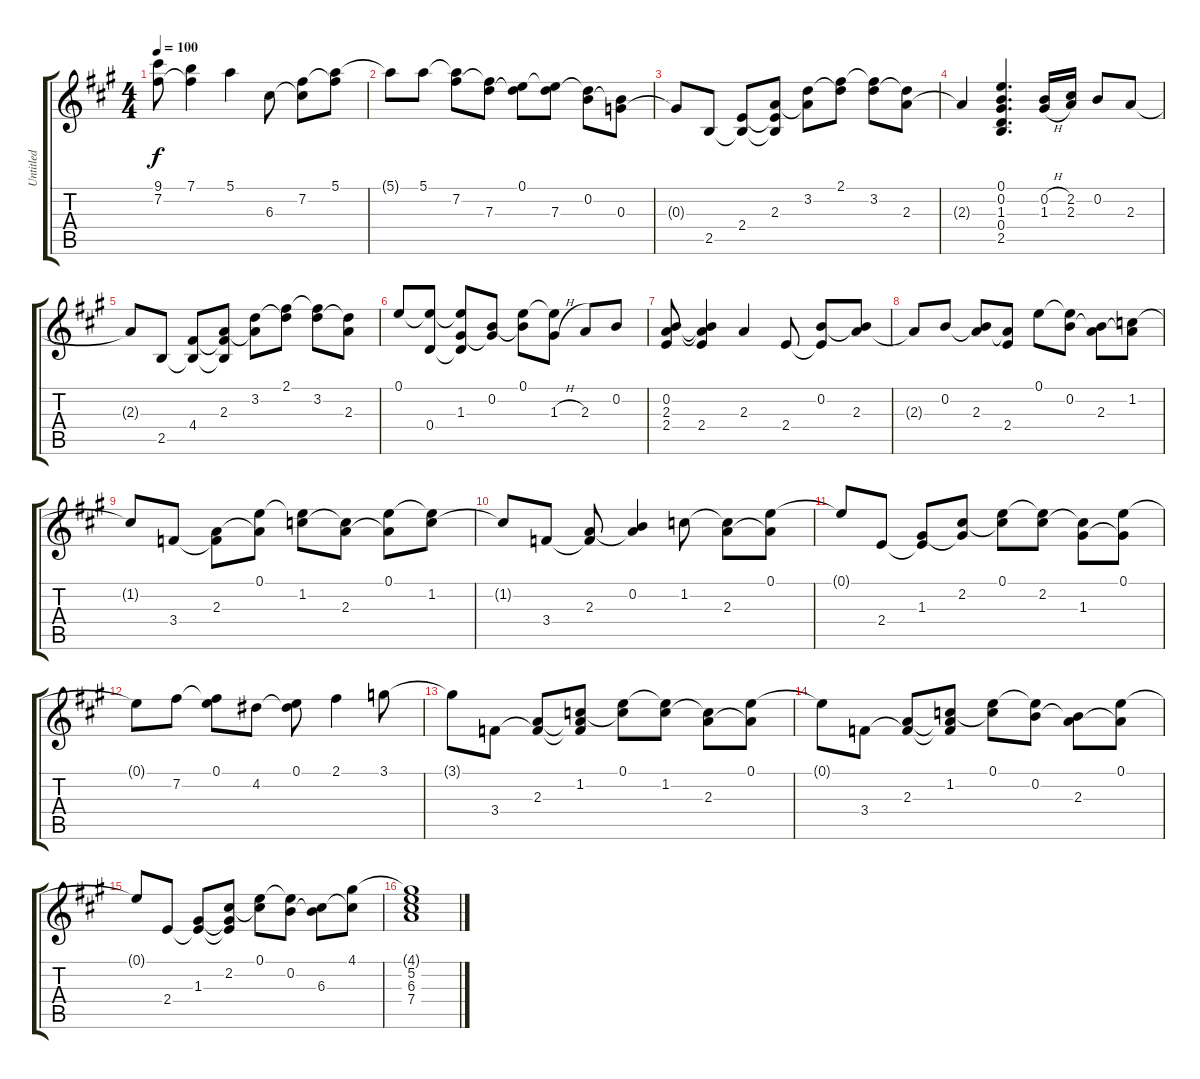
\track ("Untitled" "Untitled") {instrument acousticguitarsteel}
\staff {score tabs}
\tuning (E4 B3 G3 D3 A2 E2) {hide}
\ts (4 4)
\tempo 100
\clef g2
\ks a
(9.1 7.2).8{dy f} (7.1 7.2{t}).4 5.1.4 6.3.8 (7.2 6.3{t}).8 (5.1 7.2{t}).8 |
5.1{t}.8 5.1.8 (5.1{t} 7.2).8 (7.2{t} 7.3).8 (0.1 7.3{t}).8 (0.1{t} 7.3).8 (0.2 7.3{t}).8 (0.2{t} 0.3).8 |
0.3{t}.8 2.5.8 (2.4 2.5{t}).8 (2.3 2.4{t} 2.5{t}).8 (3.2 2.3{t}).8 (2.1 3.2{t}).8 (2.1{t} 3.2).8 (3.2{t} 2.3).8 |
2.3{t}.4 (0.1 0.2 1.3 0.4 2.5).4{d} (0.2{h} 1.3{h}).16 (2.2 2.3).16 0.2.8 2.3.8 |
2.3{t}.8 2.5.8 (4.4 2.5{t}).8 (2.3 4.4{t} 2.5{t}).8 (3.2 2.3{t}).8 (2.1 3.2{t}).8 (2.1{t} 3.2).8 (3.2{t} 2.3).8 |
0.1.8 (0.1{t} 0.4).8 (0.1{t} 1.3 0.4{t}).8 (0.2 1.3{t}).8 (0.1 0.2{t}).8 (0.1{t} 1.3{h}).8 2.3.8 0.2.8 |
(0.2 2.3 2.4).8 (0.2{t} 2.3{t} 2.4).4 2.3.4 2.4.8 (0.2 2.4{t}).8 (0.2{t} 2.3).8 |
2.3{t}.8 0.2.8 (0.2{t} 2.3).8 (2.3{t} 2.4).8 0.1.8 (0.1{t} 0.2).8 (0.2{t} 2.3).8 (1.2 2.3{t}).8 |
1.2{t}.8 3.4.8 (2.3 3.4{t}).8 (0.1 2.3{t}).8 (0.1{t} 1.2).8 (1.2{t} 2.3).8 (0.1 2.3{t}).8 (0.1{t} 1.2).8 |
1.2{t}.8 3.4.8 (2.3 3.4{t}).8 (0.2 2.3{t}).4 1.2.8 (1.2{t} 2.3).8 (0.1 2.3{t}).8 |
0.1{t}.8 2.4.8 (1.3 2.4{t}).8 (2.2 1.3{t}).8 (0.1 2.2{t}).8 (0.1{t} 2.2).8 (2.2{t} 1.3).8 (0.1 1.3{t}).8 |
0.1{t}.8 7.2.8 (0.1 7.2{t}).8 4.2.8 (0.1 4.2{t}).8 2.1.4 3.1.8 |
3.1{t}.8 3.4.8 (2.3 3.4{t}).8 (1.2 2.3{t} 3.4{t}).8 (0.1 1.2{t}).8 (0.1{t} 1.2).8 (1.2{t} 2.3).8 (0.1 2.3{t}).8 |
0.1{t}.8 3.4.8 (2.3 3.4{t}).8 (1.2 2.3{t} 3.4{t}).8 (0.1 1.2{t}).8 (0.1{t} 0.2).8 (0.2{t} 2.3).8 (0.1 2.3{t}).8 |
0.1{t}.8 2.4.8 (1.3 2.4{t}).8 (2.2 1.3{t} 2.4{t}).8 (0.1 2.2{t}).8 (0.1{t} 0.2).8 (0.2{t} 6.3).8 (4.1 6.3{t}).8 |
(4.1{t} 5.2 6.3 7.4).1
